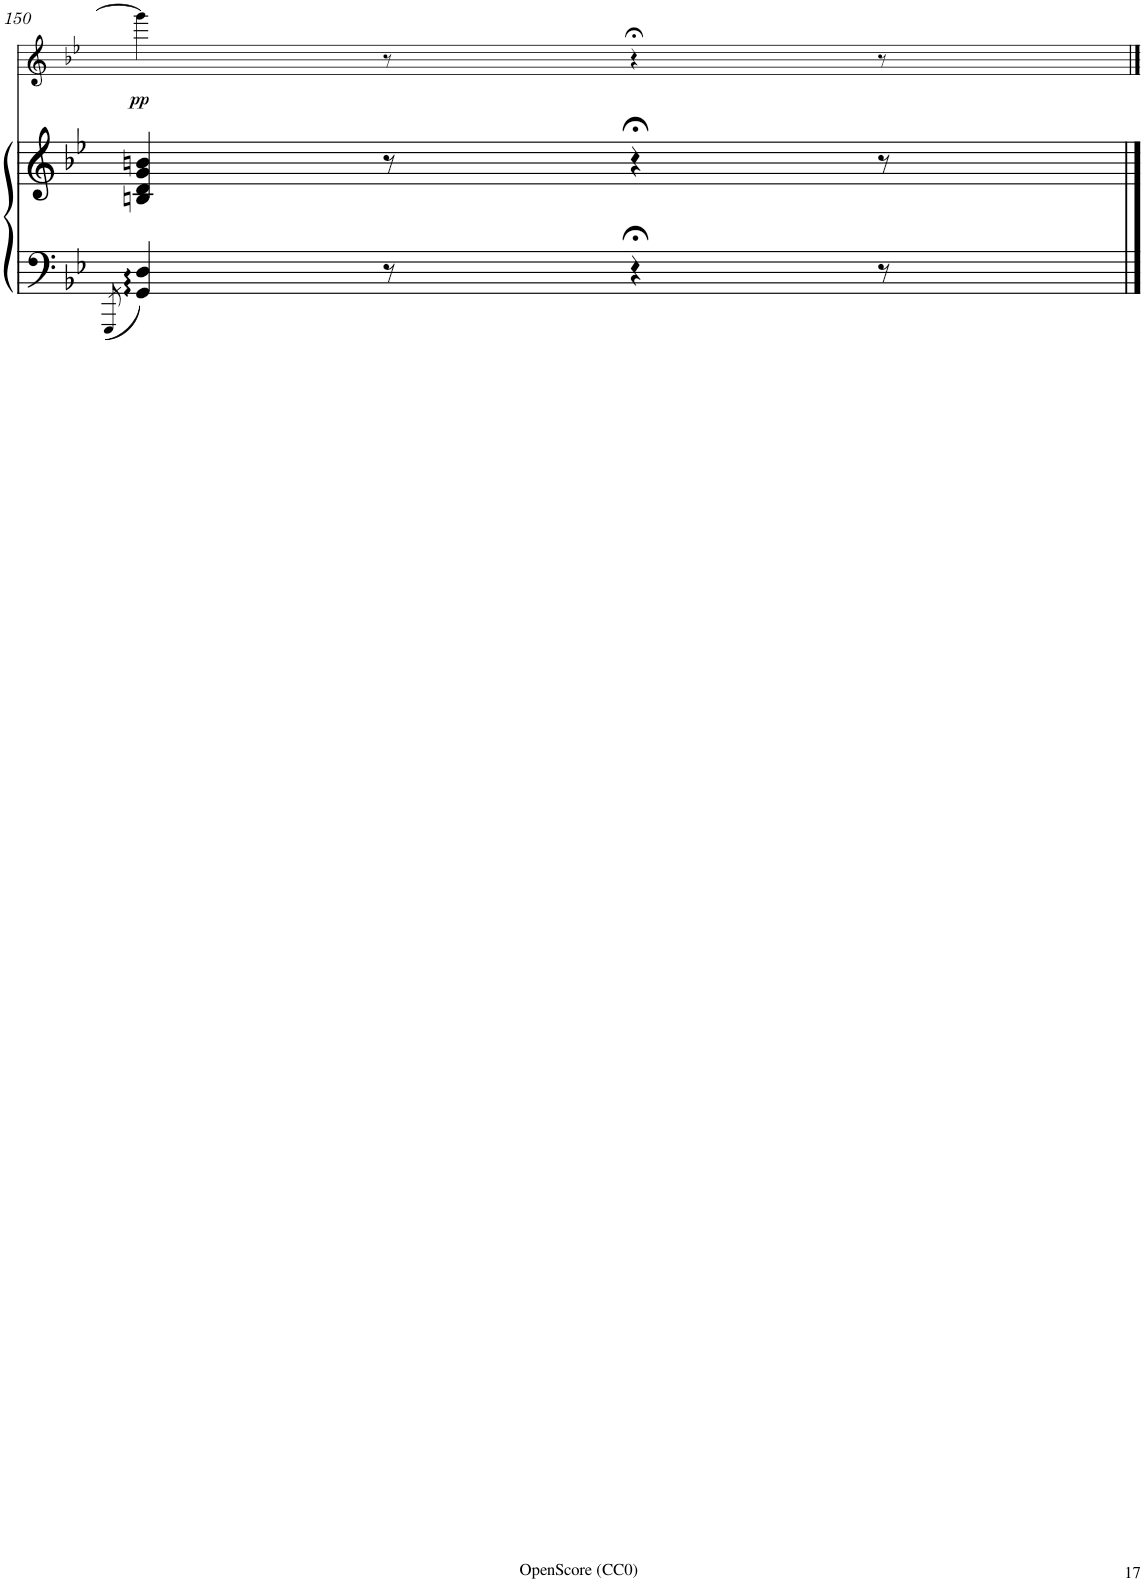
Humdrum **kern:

**kern	**kern	**kern	**dynam	**kern
*part3	*part3	*part2	*part2	*part1
*staff4	*staff3	*staff2	*staff2	*staff1
*I"Piano	*	*I"Flute	*	*I"Chant Voice
*I'Pno	*	*I'Fl	*	*
!!LO:PB:g=z
*clefF4	*clefG2	*clefG2	*	*clefG2
*k[b-e-]	*k[b-e-]	*k[b-e-]	*	*k[b-e-]
*M6/8	*M6/8	*M6/8	*	*M6/8
=150	=150	=150	=150	=150
8qGGG/	.	.	.	.
!	!	!	!LO:DY:b	!
4GG/ 4D/	4Bn/ 4d/ 4g/ 4bn/	4ggg\]	pp	2.r;<
8r	8r	8r	.	.
4r;<	4r;<	4r;<	.	.
8r	8r	8r	.	.
==	==	==	==	==
*-	*-	*-	*-	*-
